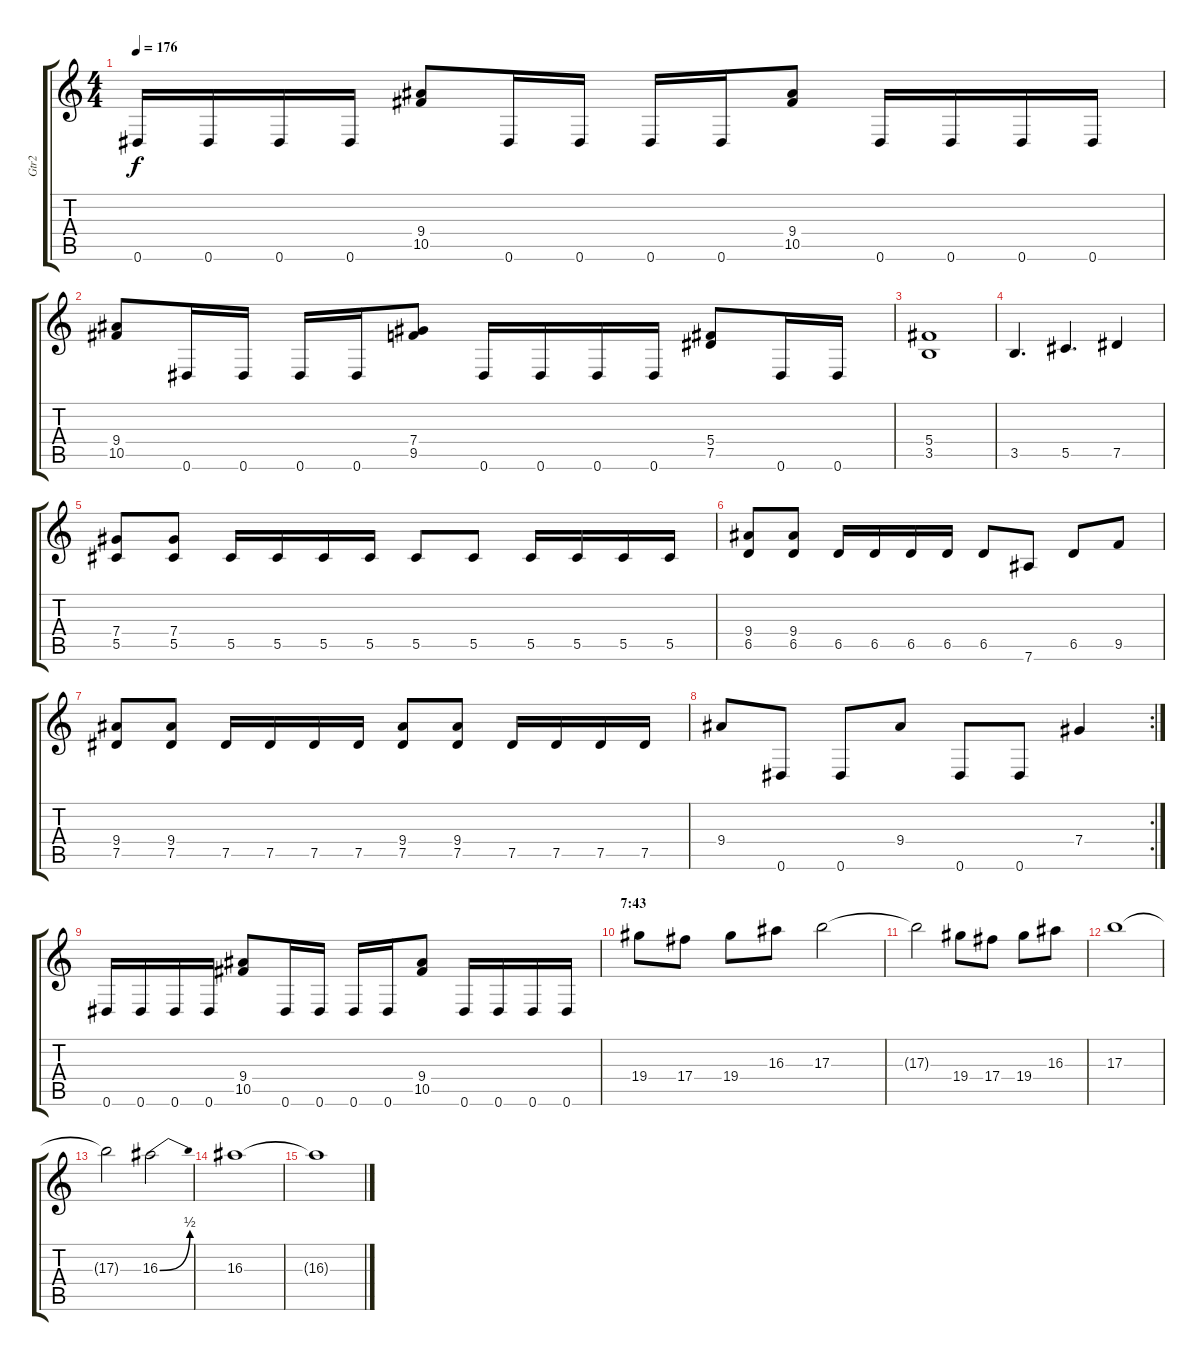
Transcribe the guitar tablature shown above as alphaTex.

\track ("Gtr2" "Gtr2") {instrument overdrivenguitar}
\staff {score tabs}
\tuning (Eb4 Bb3 Gb3 Db3 Ab2 Eb2) {hide}
\ts (4 4)
\tempo 176
\clef g2
\ks c
0.6.16{dy f} 0.6.16 0.6.16 0.6.16 (9.4 10.5).8 0.6.16 0.6.16 0.6.16 0.6.16 (9.4 10.5).8 0.6.16 0.6.16 0.6.16 0.6.16 |
(9.4 10.5).8 0.6.16 0.6.16 0.6.16 0.6.16 (7.4 9.5).8 0.6.16 0.6.16 0.6.16 0.6.16 (5.4 7.5).8 0.6.16 0.6.16 |
(5.4 3.5).1 |
3.5.4{d} 5.5.4{d} 7.5.4 |
(7.4 5.5).8 (7.4 5.5).8 5.5.16 5.5.16 5.5.16 5.5.16 5.5.8 5.5.8 5.5.16 5.5.16 5.5.16 5.5.16 |
(9.4 6.5).8 (9.4 6.5).8 6.5.16 6.5.16 6.5.16 6.5.16 6.5.8 7.6.8 6.5.8 9.5.8 |
(9.4 7.5).8 (9.4 7.5).8 7.5.16 7.5.16 7.5.16 7.5.16 (9.4 7.5).8 (9.4 7.5).8 7.5.16 7.5.16 7.5.16 7.5.16 |
\rc 2
9.4.8 0.6.8 0.6.8 9.4.8 0.6.8 0.6.8 7.4.4 |
0.6.16 0.6.16 0.6.16 0.6.16 (9.4 10.5).8 0.6.16 0.6.16 0.6.16 0.6.16 (9.4 10.5).8 0.6.16 0.6.16 0.6.16 0.6.16 |
\section ("" "7:43")
19.4.8{volume 16} 17.4.8 19.4.8 16.3.8 17.3.2 |
17.3{t}.2 19.4.8 17.4.8 19.4.8 16.3.8 |
17.3.1 |
17.3{t}.2 16.3{be (bend 0 0 60 2)}.2 |
16.3.1 |
16.3{t}.1
